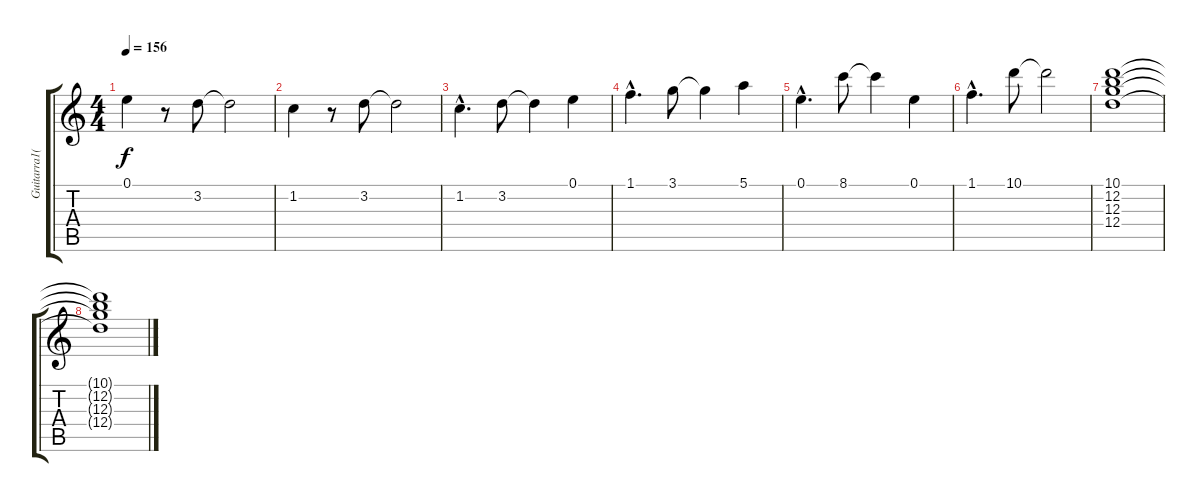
\track ("Guitarra1(Robe)" "Guitarra1(") {instrument electricguitarclean}
\staff {score tabs}
\tuning (E4 B3 G3 D3 A2 E2) {hide}
\ts (4 4)
\tempo 156
\clef g2
\ks c
0.1.4{dy f} r.8 3.2.8 3.2{t}.2 |
1.2.4 r.8 3.2.8 3.2{t}.2 |
1.2{hac}.4{d} 3.2.8 3.2{t}.4 0.1.4 |
1.1{hac}.4{d} 3.1.8 3.1{t}.4 5.1.4 |
0.1{hac}.4{d} 8.1.8 8.1{t}.4 0.1.4 |
1.1{hac}.4{d} 10.1.8 10.1{t}.2 |
(10.1 12.2 12.3 12.4).1 |
(10.1{t} 12.2{t} 12.3{t} 12.4{t}).1
